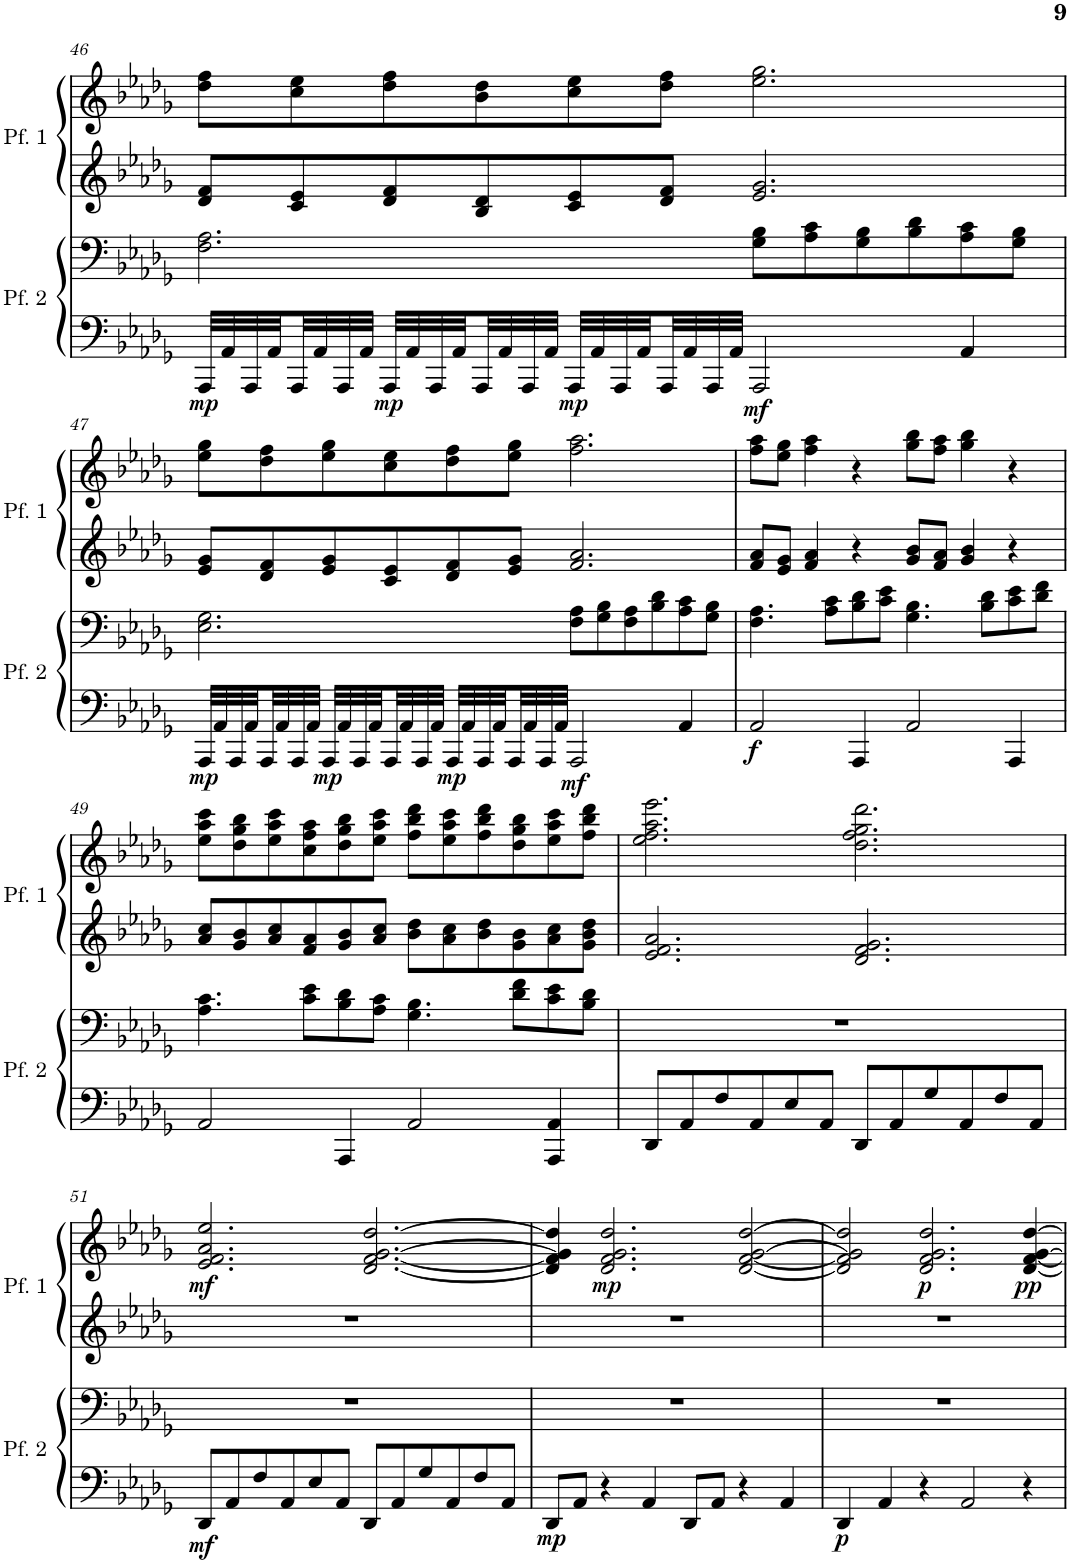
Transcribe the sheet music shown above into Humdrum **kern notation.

**kern	**kern	**dynam	**kern	**kern	**dynam
*part2	*part2	*part2	*part1	*part1	*part1
*staff4	*staff3	*staff3/4	*staff2	*staff1	*staff1/2
*I"Piano 2	*	*	*I"Piano 1	*	*
!!LO:PB:g=z
*clefF4	*clefF4	*	*clefG2	*clefG2	*
*k[b-e-a-d-g-]	*k[b-e-a-d-g-]	*	*k[b-e-a-d-g-]	*k[b-e-a-d-g-]	*
*M6/4	*M6/4	*	*M6/4	*M6/4	*
=46	=46	=46	=46	=46	=46
!	!	!LO:DY:b=2	!	!	!
32AAA-/LLL	2.F\ 2.A-\	mp	8d-/ 8f/L	8dd-\ 8ff\L	.
32AA-/	.	.	.	.	.
32AAA-/	.	.	.	.	.
32AA-/	.	.	.	.	.
32AAA-/	.	.	8c/ 8e-/	8cc\ 8ee-\	.
32AA-/	.	.	.	.	.
32AAA-/	.	.	.	.	.
32AA-/JJJ	.	.	.	.	.
!	!	!LO:DY:b=2	!	!	!
32AAA-/LLL	.	mp	8d-/ 8f/	8dd-\ 8ff\	.
32AA-/	.	.	.	.	.
32AAA-/	.	.	.	.	.
32AA-/	.	.	.	.	.
32AAA-/	.	.	8B-/ 8d-/	8b-\ 8dd-\	.
32AA-/	.	.	.	.	.
32AAA-/	.	.	.	.	.
32AA-/JJJ	.	.	.	.	.
!	!	!LO:DY:b=2	!	!	!
32AAA-/LLL	.	mp	8c/ 8e-/	8cc\ 8ee-\	.
32AA-/	.	.	.	.	.
32AAA-/	.	.	.	.	.
32AA-/	.	.	.	.	.
32AAA-/	.	.	8d-/ 8f/J	8dd-\ 8ff\J	.
32AA-/	.	.	.	.	.
32AAA-/	.	.	.	.	.
32AA-/JJJ	.	.	.	.	.
!	!	!LO:DY:b=2	!	!	!
2AAA-/	8G-\ 8B-\L	mf	2.e-/ 2.g-/	2.ee-\ 2.gg-\	.
.	8A-\ 8c\	.	.	.	.
.	8G-\ 8B-\	.	.	.	.
.	8B-\ 8d-\	.	.	.	.
4AA-/	8A-\ 8c\	.	.	.	.
.	8G-\ 8B-\J	.	.	.	.
!!LO:LB:g=z
=47	=47	=47	=47	=47	=47
!	!	!LO:DY:b=2	!	!	!
32AAA-/LLL	2.E-\ 2.G-\	mp	8e-/ 8g-/L	8ee-\ 8gg-\L	.
32AA-/	.	.	.	.	.
32AAA-/	.	.	.	.	.
32AA-/	.	.	.	.	.
32AAA-/	.	.	8d-/ 8f/	8dd-\ 8ff\	.
32AA-/	.	.	.	.	.
32AAA-/	.	.	.	.	.
32AA-/JJJ	.	.	.	.	.
!	!	!LO:DY:b=2	!	!	!
32AAA-/LLL	.	mp	8e-/ 8g-/	8ee-\ 8gg-\	.
32AA-/	.	.	.	.	.
32AAA-/	.	.	.	.	.
32AA-/	.	.	.	.	.
32AAA-/	.	.	8c/ 8e-/	8cc\ 8ee-\	.
32AA-/	.	.	.	.	.
32AAA-/	.	.	.	.	.
32AA-/JJJ	.	.	.	.	.
!	!	!LO:DY:b=2	!	!	!
32AAA-/LLL	.	mp	8d-/ 8f/	8dd-\ 8ff\	.
32AA-/	.	.	.	.	.
32AAA-/	.	.	.	.	.
32AA-/	.	.	.	.	.
32AAA-/	.	.	8e-/ 8g-/J	8ee-\ 8gg-\J	.
32AA-/	.	.	.	.	.
32AAA-/	.	.	.	.	.
32AA-/JJJ	.	.	.	.	.
!	!	!LO:DY:b=2	!	!	!
2AAA-/	8F\ 8A-\L	mf	2.f/ 2.a-/	2.ff\ 2.aa-\	.
.	8G-\ 8B-\	.	.	.	.
.	8F\ 8A-\	.	.	.	.
.	8B-\ 8d-\	.	.	.	.
4AA-/	8A-\ 8c\	.	.	.	.
.	8G-\ 8B-\J	.	.	.	.
=48	=48	=48	=48	=48	=48
!	!	!LO:DY:b=2	!	!	!
2AA-/	4.F\ 4.A-\	f	8f/ 8a-/L	8ff\ 8aa-\L	.
.	.	.	8e-/ 8g-/J	8ee-\ 8gg-\J	.
.	.	.	4f/ 4a-/	4ff\ 4aa-\	.
.	8A-\ 8c\L	.	.	.	.
4AAA-/	8B-\ 8d-\	.	4r	4r	.
.	8c\ 8e-\J	.	.	.	.
2AA-/	4.G-\ 4.B-\	.	8g-/ 8b-/L	8gg-\ 8bb-\L	.
.	.	.	8f/ 8a-/J	8ff\ 8aa-\J	.
.	.	.	4g-/ 4b-/	4gg-\ 4bb-\	.
.	8B-\ 8d-\L	.	.	.	.
4AAA-/	8c\ 8e-\	.	4r	4r	.
.	8d-\ 8f\J	.	.	.	.
!!LO:LB:g=z
=49	=49	=49	=49	=49	=49
2AA-/	4.A-\ 4.c\	.	8a-/ 8cc/L	8ee-\ 8aa-\ 8ccc\L	.
.	.	.	8g-/ 8b-/	8dd-\ 8gg-\ 8bb-\	.
.	.	.	8a-/ 8cc/	8ee-\ 8aa-\ 8ccc\	.
.	8c\ 8e-\L	.	8f/ 8a-/	8cc\ 8ff\ 8aa-\	.
4AAA-/	8B-\ 8d-\	.	8g-/ 8b-/	8dd-\ 8gg-\ 8bb-\	.
.	8A-\ 8c\J	.	8a-/ 8cc/J	8ee-\ 8aa-\ 8ccc\J	.
2AA-/	4.G-\ 4.B-\	.	8b-\ 8dd-\L	8ff\ 8bb-\ 8ddd-\L	.
.	.	.	8a-\ 8cc\	8ee-\ 8aa-\ 8ccc\	.
.	.	.	8b-\ 8dd-\	8ff\ 8bb-\ 8ddd-\	.
.	8d-\ 8f\L	.	8g-\ 8b-\	8dd-\ 8gg-\ 8bb-\	.
4AAA-/ 4AA-/	8c\ 8e-\	.	8a-\ 8cc\	8ee-\ 8aa-\ 8ccc\	.
.	8B-\ 8d-\J	.	8g-\ 8b-\ 8dd-\J	8ff\ 8bb-\ 8ddd-\J	.
=50	=50	=50	=50	=50	=50
8DD-/L	1.r	.	2.e-/ 2.f/ 2.a-/	2.ee-\ 2.ff\ 2.aa-\ 2.eee-\	.
8AA-/	.	.	.	.	.
8F/	.	.	.	.	.
8AA-/	.	.	.	.	.
8E-/	.	.	.	.	.
8AA-/J	.	.	.	.	.
8DD-/L	.	.	2.d-/ 2.f/ 2.g-/	2.dd-\ 2.ff\ 2.gg-\ 2.ddd-\	.
8AA-/	.	.	.	.	.
8G-/	.	.	.	.	.
8AA-/	.	.	.	.	.
8F/	.	.	.	.	.
8AA-/J	.	.	.	.	.
!!LO:LB:g=z
=51	=51	=51	=51	=51	=51
!	!	!LO:DY:b=2	!	!	!LO:DY:b
8DD-/L	1.r	mf	1.r	2.e-/ 2.f/ 2.a-/ 2.ee-/	mf
8AA-/	.	.	.	.	.
8F/	.	.	.	.	.
8AA-/	.	.	.	.	.
8E-/	.	.	.	.	.
8AA-/J	.	.	.	.	.
8DD-/L	.	.	.	[2.d-/ [2.f/ [2.g-/ [2.dd-/	.
8AA-/	.	.	.	.	.
8G-/	.	.	.	.	.
8AA-/	.	.	.	.	.
8F/	.	.	.	.	.
8AA-/J	.	.	.	.	.
=52	=52	=52	=52	=52	=52
!	!	!LO:DY:b=2	!	!	!
8DD-/L	1.r	mp	1.r	4d-/] 4f/] 4g-/] 4dd-/]	.
8AA-/J	.	.	.	.	.
!	!	!	!	!	!LO:DY:b
4r	.	.	.	2.d-/ 2.f/ 2.g-/ 2.dd-/	mp
4AA-/	.	.	.	.	.
8DD-/L	.	.	.	.	.
8AA-/J	.	.	.	.	.
4r	.	.	.	[2d-/ [2f/ [2g-/ [2dd-/	.
4AA-/	.	.	.	.	.
=53	=53	=53	=53	=53	=53
!	!	!LO:DY:b=2	!	!	!
4DD-/	1.r	p	1.r	2d-/] 2f/] 2g-/] 2dd-/]	.
4AA-/	.	.	.	.	.
!	!	!	!	!	!LO:DY:b
4r	.	.	.	2.d-/ 2.f/ 2.g-/ 2.dd-/	p
2AA-/	.	.	.	.	.
!	!	!	!	!	!LO:DY:b
4r	.	.	.	[4d-/ [4f/ [4g-/ [4dd-/	pp
=	=	=	=	=	=
*-	*-	*-	*-	*-	*-
